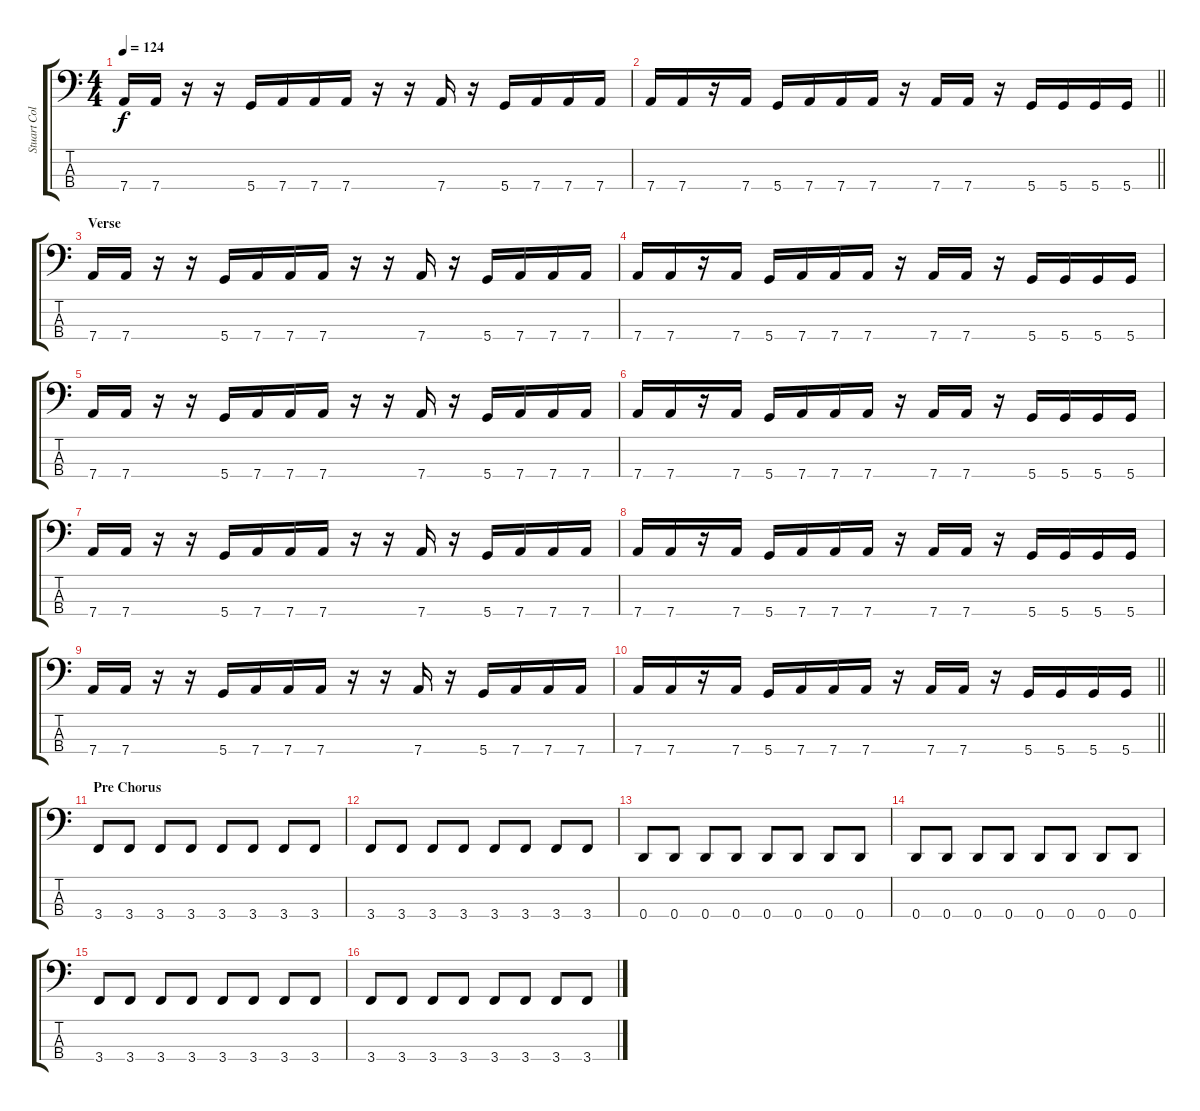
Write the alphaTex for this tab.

\track ("Stuart Coleman (Bass)" "Stuart Col") {instrument electricbassfinger}
\staff {score tabs}
\tuning (G2 D2 A1 D1) {hide}
\ts (4 4)
\tempo 124
\clef f4
\ks c
7.4.16{dy f} 7.4.16 r.16 r.16 5.4.16 7.4.16 7.4.16 7.4.16 r.16 r.16 7.4.16 r.16 5.4.16 7.4.16 7.4.16 7.4.16 |
\barLineRight lightlight
7.4.16 7.4.16 r.16 7.4.16 5.4.16 7.4.16 7.4.16 7.4.16 r.16 7.4.16 7.4.16 r.16 5.4.16 5.4.16 5.4.16 5.4.16 |
\section ("" "Verse")
7.4.16 7.4.16 r.16 r.16 5.4.16 7.4.16 7.4.16 7.4.16 r.16 r.16 7.4.16 r.16 5.4.16 7.4.16 7.4.16 7.4.16 |
7.4.16 7.4.16 r.16 7.4.16 5.4.16 7.4.16 7.4.16 7.4.16 r.16 7.4.16 7.4.16 r.16 5.4.16 5.4.16 5.4.16 5.4.16 |
7.4.16 7.4.16 r.16 r.16 5.4.16 7.4.16 7.4.16 7.4.16 r.16 r.16 7.4.16 r.16 5.4.16 7.4.16 7.4.16 7.4.16 |
7.4.16 7.4.16 r.16 7.4.16 5.4.16 7.4.16 7.4.16 7.4.16 r.16 7.4.16 7.4.16 r.16 5.4.16 5.4.16 5.4.16 5.4.16 |
7.4.16 7.4.16 r.16 r.16 5.4.16 7.4.16 7.4.16 7.4.16 r.16 r.16 7.4.16 r.16 5.4.16 7.4.16 7.4.16 7.4.16 |
7.4.16 7.4.16 r.16 7.4.16 5.4.16 7.4.16 7.4.16 7.4.16 r.16 7.4.16 7.4.16 r.16 5.4.16 5.4.16 5.4.16 5.4.16 |
7.4.16 7.4.16 r.16 r.16 5.4.16 7.4.16 7.4.16 7.4.16 r.16 r.16 7.4.16 r.16 5.4.16 7.4.16 7.4.16 7.4.16 |
\barLineRight lightlight
7.4.16 7.4.16 r.16 7.4.16 5.4.16 7.4.16 7.4.16 7.4.16 r.16 7.4.16 7.4.16 r.16 5.4.16 5.4.16 5.4.16 5.4.16 |
\section ("" "Pre Chorus")
3.4.8 3.4.8 3.4.8 3.4.8 3.4.8 3.4.8 3.4.8 3.4.8 |
3.4.8 3.4.8 3.4.8 3.4.8 3.4.8 3.4.8 3.4.8 3.4.8 |
0.4.8 0.4.8 0.4.8 0.4.8 0.4.8 0.4.8 0.4.8 0.4.8 |
0.4.8 0.4.8 0.4.8 0.4.8 0.4.8 0.4.8 0.4.8 0.4.8 |
3.4.8 3.4.8 3.4.8 3.4.8 3.4.8 3.4.8 3.4.8 3.4.8 |
3.4.8 3.4.8 3.4.8 3.4.8 3.4.8 3.4.8 3.4.8 3.4.8
